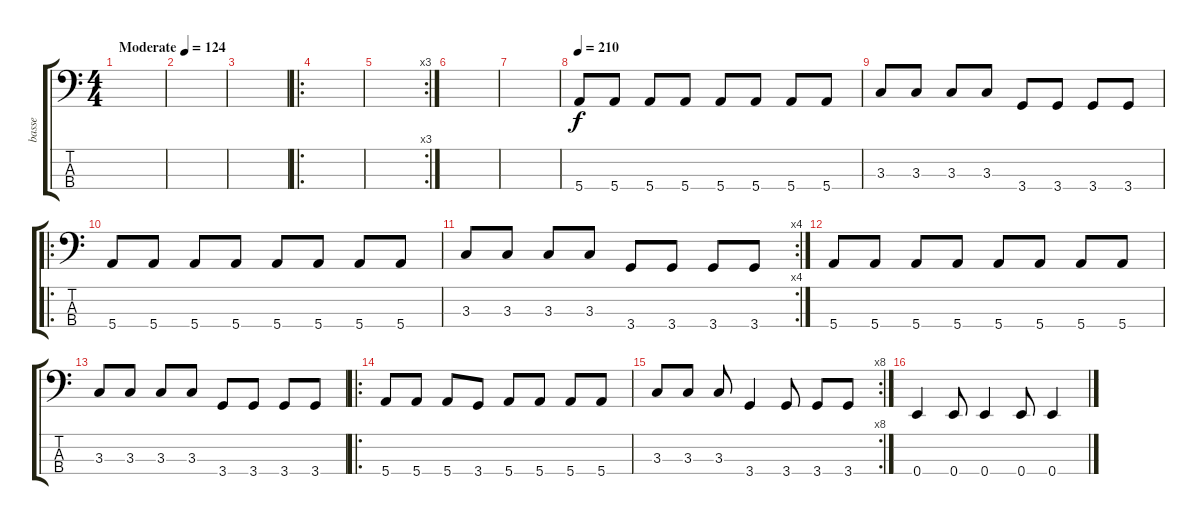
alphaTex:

\track ("basse" "basse") {instrument electricbasspick}
\staff {score tabs}
\tuning (G2 D2 A1 E1) {hide}
\ts (4 4)
\tempo (124 "Moderate")
\clef f4
\ks c
|
|
|
\ro
|
\rc 3
|
|
|
\tempo 210
5.4.8 5.4.8 5.4.8 5.4.8 5.4.8 5.4.8 5.4.8 5.4.8 |
3.3.8 3.3.8 3.3.8 3.3.8 3.4.8 3.4.8 3.4.8 3.4.8 |
\ro
5.4.8 5.4.8 5.4.8 5.4.8 5.4.8 5.4.8 5.4.8 5.4.8 |
\rc 4
3.3.8 3.3.8 3.3.8 3.3.8 3.4.8 3.4.8 3.4.8 3.4.8 |
5.4.8 5.4.8 5.4.8 5.4.8 5.4.8 5.4.8 5.4.8 5.4.8 |
3.3.8 3.3.8 3.3.8 3.3.8 3.4.8 3.4.8 3.4.8 3.4.8 |
\ro
5.4.8 5.4.8 5.4.8 3.4.8 5.4.8 5.4.8 5.4.8 5.4.8 |
\rc 8
3.3.8 3.3.8 3.3.8 3.4.4 3.4.8 3.4.8 3.4.8 |
0.4.4 0.4.8 0.4.4 0.4.8 0.4.4
